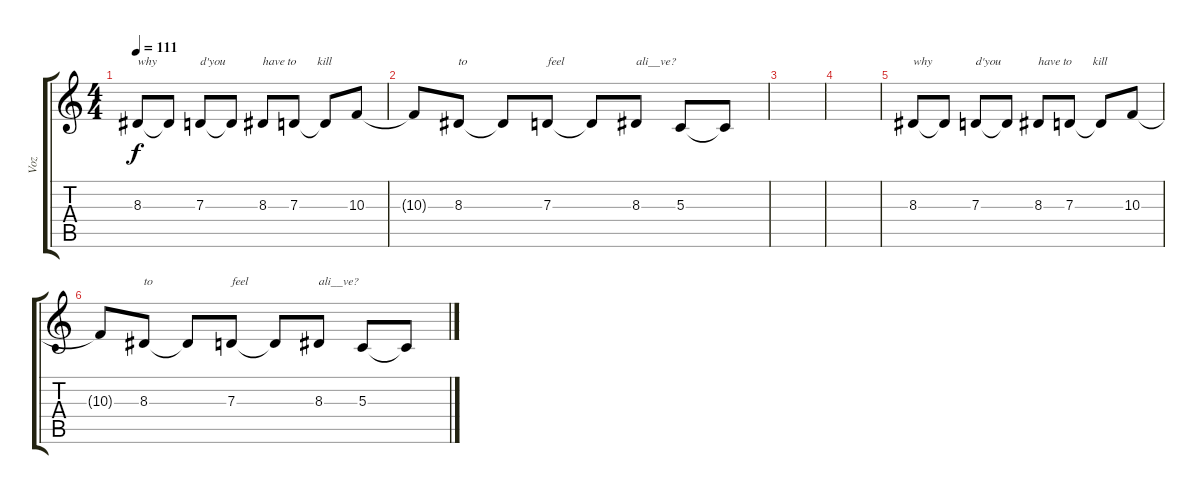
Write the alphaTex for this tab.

\track ("Voz" "Voz") {instrument lead2sawtooth}
\staff {score tabs}
\tuning (E4 B3 G3 D3 A2 E2) {hide}
\ts (4 4)
\tempo 111
\clef g2
\ks c
8.3.8{txt "why" dy f} 8.3{t}.8 7.3.8{txt "d'you"} 7.3{t}.8 8.3.8{txt "have to       kill"} 7.3.8 7.3{t}.8 10.3.8 |
10.3{t}.8 8.3.8{txt "to"} 8.3{t}.8 7.3.8{txt "feel"} 7.3{t}.8 8.3.8{txt "ali__ve?"} 5.3.8 5.3{t}.8 |
|
|
8.3.8{txt "why"} 8.3{t}.8 7.3.8{txt "d'you"} 7.3{t}.8 8.3.8{txt "have to       kill"} 7.3.8 7.3{t}.8 10.3.8 |
10.3{t}.8 8.3.8{txt "to"} 8.3{t}.8 7.3.8{txt "feel"} 7.3{t}.8 8.3.8{txt "ali__ve?"} 5.3.8 5.3{t}.8
